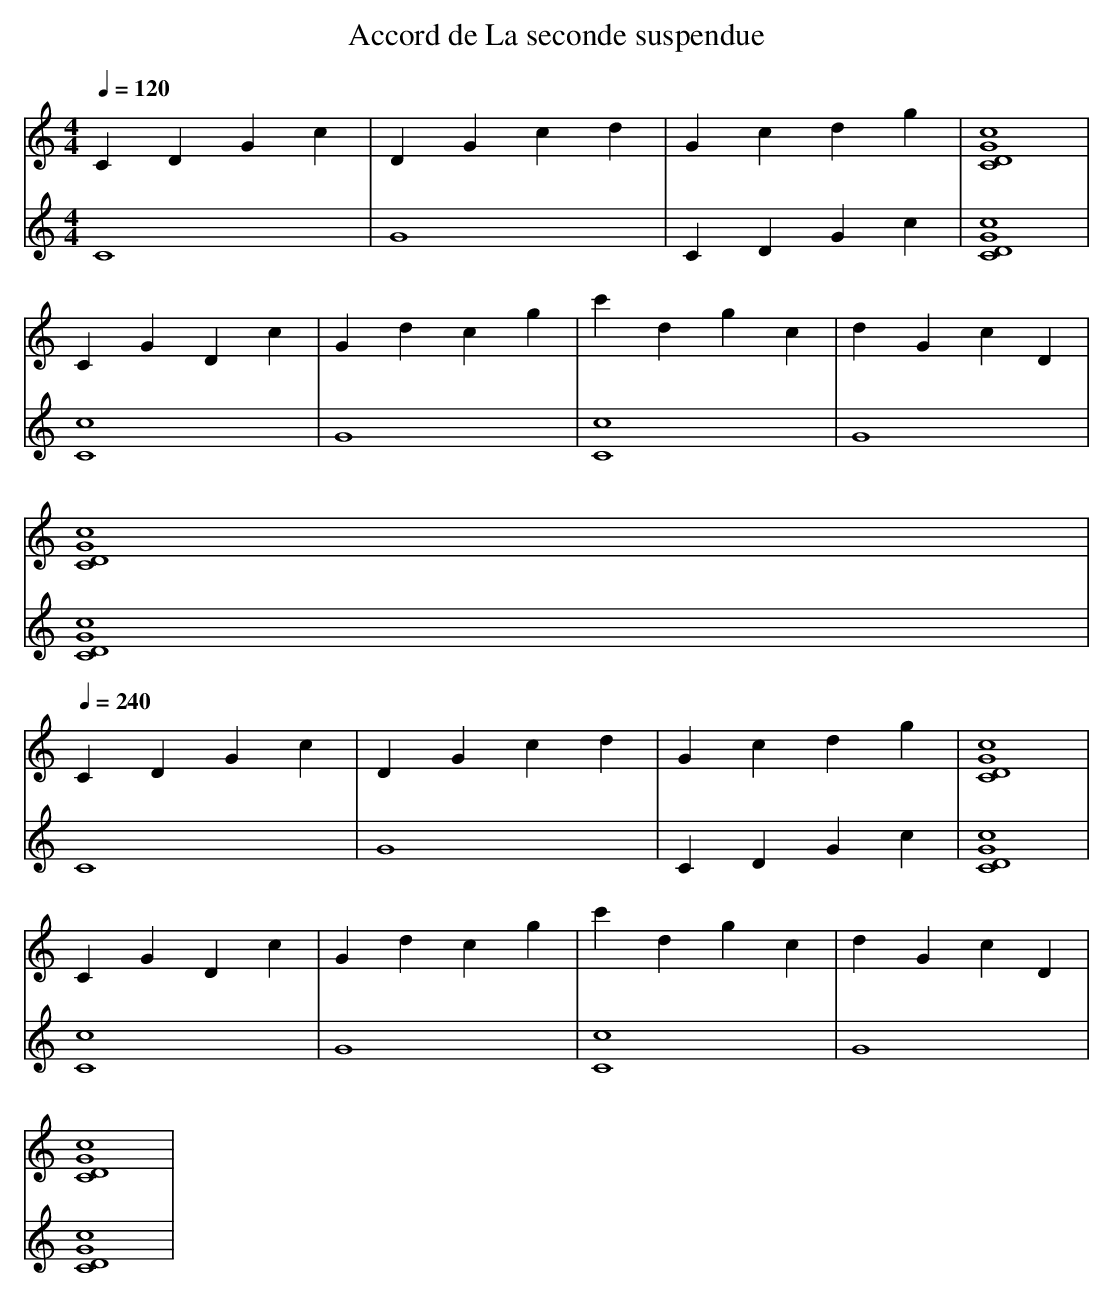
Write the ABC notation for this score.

X:1
T:Accord de La seconde suspendue
M: 4/4
L: 1/4
Q:1/4=120
K:C
V:1
C D G c | D G c d | G c d g | [C4 D4 G4 c4] |
C G D c | G d c g | c' d g c | d G c D |
[C4 D4 G4 c4] |
Q:1/4=240
C D G c | D G c d | G c d g | [C4 D4 G4 c4] |
C G D c | G d c g | c' d g c | d G c D |
[C4 D4 G4 c4] |
V:2
C4 | G4 | C D G c | [C4 D4 G4 c4] |
[C4 c4] | G4 | [C4 c4] | G4 |
[C4 D4 G4 c4] |
Q:1/4=240
C4 | G4 | C D G c | [C4 D4 G4 c4] |
[C4 c4] | G4 | [C4 c4] | G4 |
[C4 D4 G4 c4] |
